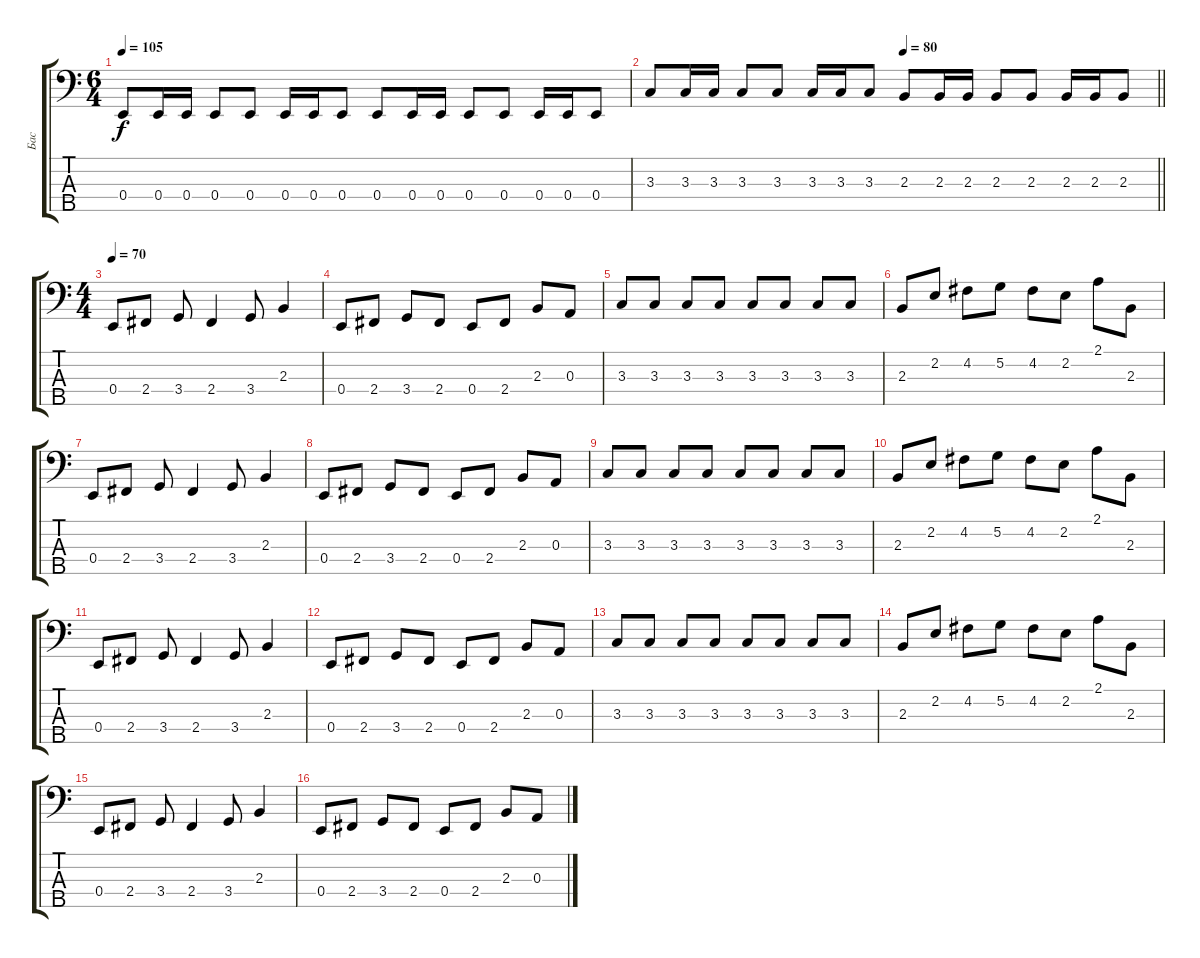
\track ("Бас" "Бас") {instrument electricbasspick}
\staff {score tabs}
\tuning (G2 D2 A1 E1 B0) {hide}
\ts (6 4)
\tempo 105
\clef f4
\ks c
0.4.8{dy f} 0.4.16 0.4.16 0.4.8 0.4.8 0.4.16 0.4.16 0.4.8 0.4.8 0.4.16 0.4.16 0.4.8 0.4.8 0.4.16 0.4.16 0.4.8 |
\tempo (80 0.5)
\barLineRight lightlight
3.3.8 3.3.16 3.3.16 3.3.8 3.3.8 3.3.16 3.3.16 3.3.8 2.3.8 2.3.16 2.3.16 2.3.8 2.3.8 2.3.16 2.3.16 2.3.8 |
\ts (4 4)
\section ("" "")
\tempo 70
0.4.8 2.4.8 3.4.8 2.4.4 3.4.8 2.3.4 |
0.4.8 2.4.8 3.4.8 2.4.8 0.4.8 2.4.8 2.3.8 0.3.8 |
3.3.8 3.3.8 3.3.8 3.3.8 3.3.8 3.3.8 3.3.8 3.3.8 |
2.3.8 2.2.8 4.2.8 5.2.8 4.2.8 2.2.8 2.1.8 2.3.8 |
0.4.8 2.4.8 3.4.8 2.4.4 3.4.8 2.3.4 |
0.4.8 2.4.8 3.4.8 2.4.8 0.4.8 2.4.8 2.3.8 0.3.8 |
3.3.8 3.3.8 3.3.8 3.3.8 3.3.8 3.3.8 3.3.8 3.3.8 |
2.3.8 2.2.8 4.2.8 5.2.8 4.2.8 2.2.8 2.1.8 2.3.8 |
0.4.8 2.4.8 3.4.8 2.4.4 3.4.8 2.3.4 |
0.4.8 2.4.8 3.4.8 2.4.8 0.4.8 2.4.8 2.3.8 0.3.8 |
3.3.8 3.3.8 3.3.8 3.3.8 3.3.8 3.3.8 3.3.8 3.3.8 |
2.3.8 2.2.8 4.2.8 5.2.8 4.2.8 2.2.8 2.1.8 2.3.8 |
0.4.8 2.4.8 3.4.8 2.4.4 3.4.8 2.3.4 |
0.4.8 2.4.8 3.4.8 2.4.8 0.4.8 2.4.8 2.3.8 0.3.8
